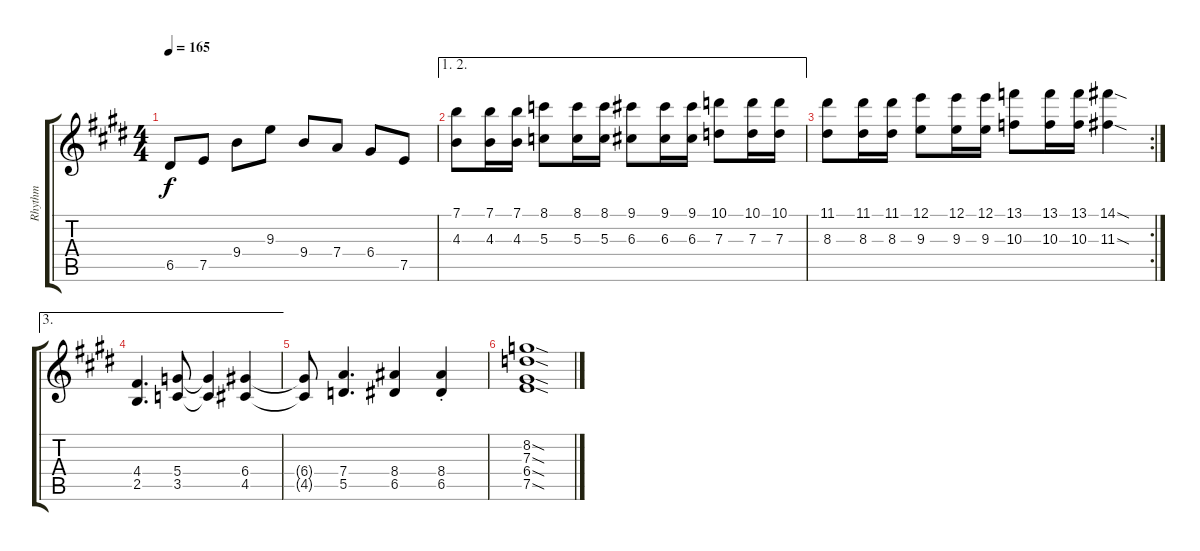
\track ("Rhythm" "Rhythm") {instrument distortionguitar}
\staff {score tabs}
\tuning (E4 B3 G3 D3 A2 E2) {hide}
\ts (4 4)
\tempo 165
\clef g2
\ks c#minor
6.5.8{dy f} 7.5.8 9.4.8 9.3.8 9.4.8 7.4.8 6.4.8 7.5.8 |
\ae (1 2)
(7.1 4.3).8 (7.1 4.3).16 (7.1 4.3).16 (8.1 5.3).8 (8.1 5.3).16 (8.1 5.3).16 (9.1 6.3).8 (9.1 6.3).16 (9.1 6.3).16 (10.1 7.3).8 (10.1 7.3).16 (10.1 7.3).16 |
\rc 2
\ks e
(11.1 8.3).8 (11.1 8.3).16 (11.1 8.3).16 (12.1 9.3).8 (12.1 9.3).16 (12.1 9.3).16 (13.1 10.3).8 (13.1 10.3).16 (13.1 10.3).16 (14.1{sod} 11.3{sod}).4 |
\ae 3
\ks c#minor
(4.4 2.5).4{d} (5.4 3.5).8 (5.4{t} 3.5{t}).4 (6.4 4.5).4 |
(6.4{t} 4.5{t}).8 (7.4 5.5).4{d} (8.4 6.5).4 (8.4{st} 6.5{st}).4 |
(8.2{sod} 7.3{sod} 6.4{sod} 7.5{sod}).1
